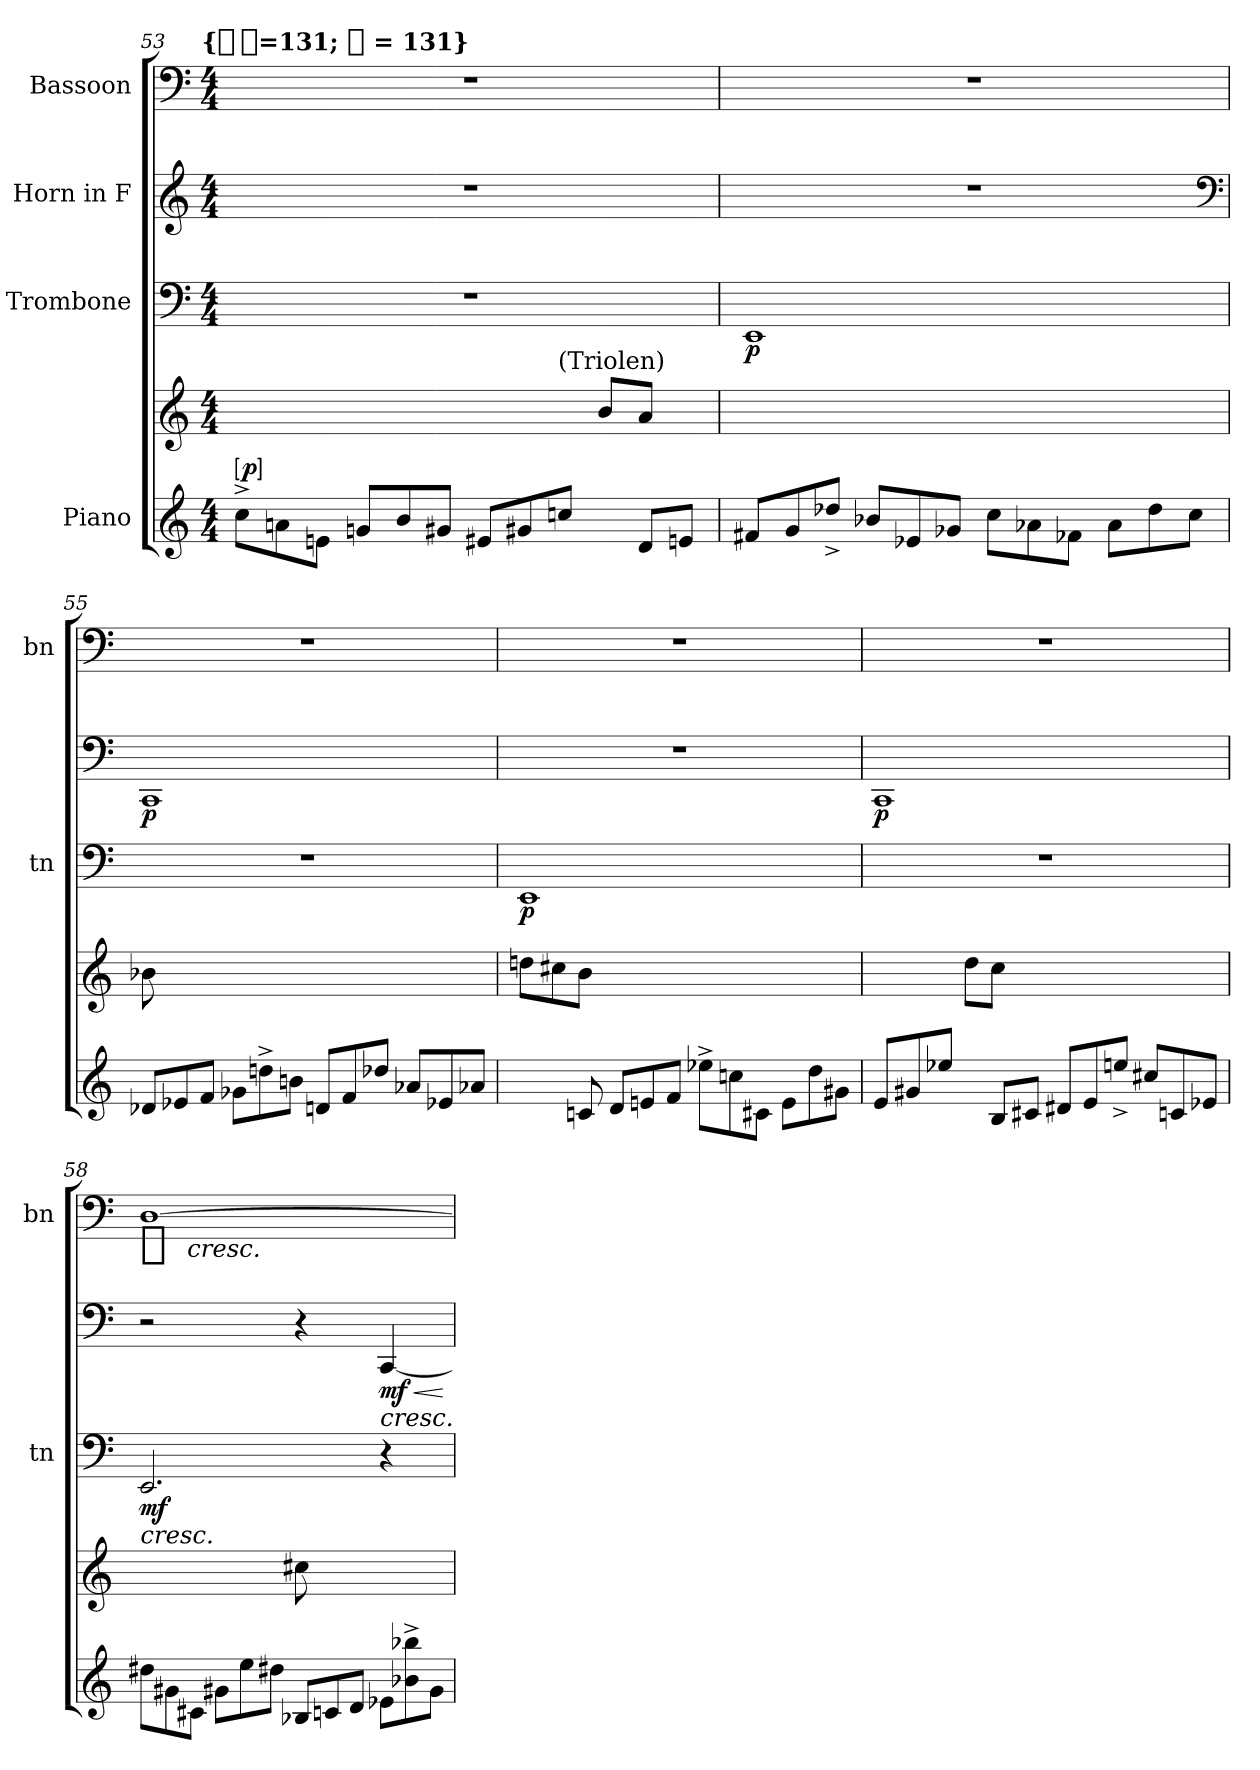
**kern	**kern	**dynam	**kern	**dynam	**kern	**dynam	**kern	**dynam
*part4	*part4	*part4	*part3	*part3	*part2	*part2	*part1	*part1
*staff5	*staff4	*staff4/5	*staff3	*staff3	*staff2	*staff2	*staff1	*staff1
*I"Piano	*	*	*I"Trombone	*	*I"Horn in F	*	*I"Bassoon	*
*	*	*	*I'tn	*	*	*	*I'bn	*
*clefG2	*clefG2	*	*clefF4	*	*clefG2	*	*clefF4	*
*	*	*	*	*	*ITrd-3c-5	*	*	*
*k[]	*	*	*k[]	*	*	*	*k[]	*
!!LO:TX:omd:t={[quarter-dot]=131; [quarter] = 131}
*M4/4	*M4/4	*	*M4/4	*	*M4/4	*	*M4/4	*
*MM197	*MM197	*	*MM197	*	*MM197	*	*MM197	*
*Xtuplet	*	*	*	*	*	*	*	*
=53	=53	=53	=53	=53	=53	=53	=53	=53
!	!	!LO:DY:a=2:ed=brack	!	!	!	!	!	!
*	*^	*	*	*	*	*	*	*
12cc^\L	4ryy	3%2ryy	p	1r	.	1r	.	1r	.
12an\	.	.	.	.	.	.	.	.	.
12en/J	.	.	.	.	.	.	.	.	.
12gnL	4ryy	.	.	.	.	.	.	.	.
12b/	.	.	.	.	.	.	.	.	.
12g#X\J	.	.	.	.	.	.	.	.	.
12e#X/L	4ryy	.	.	.	.	.	.	.	.
12g#X	.	.	.	.	.	.	.	.	.
!	!	!LO:TX:a:t=(Triolen)	!	!	!	!	!	!	!
12ccn\J	.	3ryy	.	.	.	.	.	.	.
*	*Xtuplet	*	*	*	*	*	*	*	*
12ryy	12bL	.	.	.	.	.	.	.	.
12dL	12aJ	.	.	.	.	.	.	.	.
12enJ	12ryy	.	.	.	.	.	.	.	.
*	*v	*v	*	*	*	*	*	*	*
=54	=54	=54	=54	=54	=54	=54	=54	=54
12f#X/L	1ryy	.	1EE	p	1r	.	1r	.
12g	.	.	.	.	.	.	.	.
12dd-X^>\J	.	.	.	.	.	.	.	.
12b-X\L	.	.	.	.	.	.	.	.
12e-X/	.	.	.	.	.	.	.	.
12g-XJ	.	.	.	.	.	.	.	.
12cc\L	.	.	.	.	.	.	.	.
12a-X\	.	.	.	.	.	.	.	.
12f-X/J	.	.	.	.	.	.	.	.
12a-/L	.	.	.	.	.	.	.	.
12dd-\	.	.	.	.	.	.	.	.
12cc\J	.	.	.	.	.	.	.	.
*	*	*	*	*	*clefF4	*	*	*
=55	=55	=55	=55	=55	=55	=55	=55	=55
12d-XL	12b-X	.	1r	.	1FF	p	1r	.
12e-X	12ryy	.	.	.	.	.	.	.
12fJ	12ryy	.	.	.	.	.	.	.
12g-X/L	4ryy	.	.	.	.	.	.	.
12ddn^\	.	.	.	.	.	.	.	.
12bn\J	.	.	.	.	.	.	.	.
12dn/L	4ryy	.	.	.	.	.	.	.
12f	.	.	.	.	.	.	.	.
12dd-X\J	.	.	.	.	.	.	.	.
12a-X\L	4ryy	.	.	.	.	.	.	.
12e-X/	.	.	.	.	.	.	.	.
12a-XJ	.	.	.	.	.	.	.	.
=56	=56	=56	=56	=56	=56	=56	=56	=56
12ryy	12ddnL	.	1EE	p	1r	.	1r	.
12ryy	12cc#X	.	.	.	.	.	.	.
12cn	12bJ	.	.	.	.	.	.	.
12dL	4ryy	.	.	.	.	.	.	.
12en	.	.	.	.	.	.	.	.
12fJ	.	.	.	.	.	.	.	.
12ee-X^\L	4ryy	.	.	.	.	.	.	.
12ccn\	.	.	.	.	.	.	.	.
12c#X/J	.	.	.	.	.	.	.	.
12e/L	4ryy	.	.	.	.	.	.	.
12dd\	.	.	.	.	.	.	.	.
12g#X\J	.	.	.	.	.	.	.	.
=57	=57	=57	=57	=57	=57	=57	=57	=57
12e/L	4ryy	.	1r	.	1FF	p	1r	.
12g#X	.	.	.	.	.	.	.	.
12ee-X\J	.	.	.	.	.	.	.	.
12ryy	12ddL	.	.	.	.	.	.	.
12BL	12ccJ	.	.	.	.	.	.	.
12c#XJ	12ryy	.	.	.	.	.	.	.
12d#X/L	4ryy	.	.	.	.	.	.	.
12e	.	.	.	.	.	.	.	.
12een^\J	.	.	.	.	.	.	.	.
12cc#X\L	4ryy	.	.	.	.	.	.	.
12cn/	.	.	.	.	.	.	.	.
12e-XJ	.	.	.	.	.	.	.	.
=58	=58	=58	=58	=58	=58	=58	=58	=58
!	!	!	!LO:TX:b:i:t=cresc.	!	!	!	!	!
!	!	!	!	!	!	!	!	!LO:DY:t=%s cresc.
12dd#X\L	4ryy	.	2.EE	mf	2r	.	[1D	p
12g#X\	.	.	.	.	.	.	.	.
12c#X/J	.	.	.	.	.	.	.	.
12g#X/L	4ryy	.	.	.	.	.	.	.
12ee\	.	.	.	.	.	.	.	.
12dd#X\J	.	.	.	.	.	.	.	.
12B-XL	12cc#X	.	.	.	4r	.	.	.
12cn	12ryy	.	.	.	.	.	.	.
12dJ	12ryy	.	.	.	.	.	.	.
!	!	!	!	!	!LO:TX:b:i:t=cresc.	!	!	!
!	!	!	!	!	!	!LO:HP:b	!	!
12e-X/L	4ryy	.	4r	.	[4FF	< mf	.	.
12b-X^\ 12bb-X^\	.	.	.	.	.	.	.	.
12g#\J	.	.	.	.	.	.	.	.
.	.	.	.	.	.	[	.	.
=	=	=	=	=	=	=	=	=
*-	*-	*-	*-	*-	*-	*-	*-	*-
